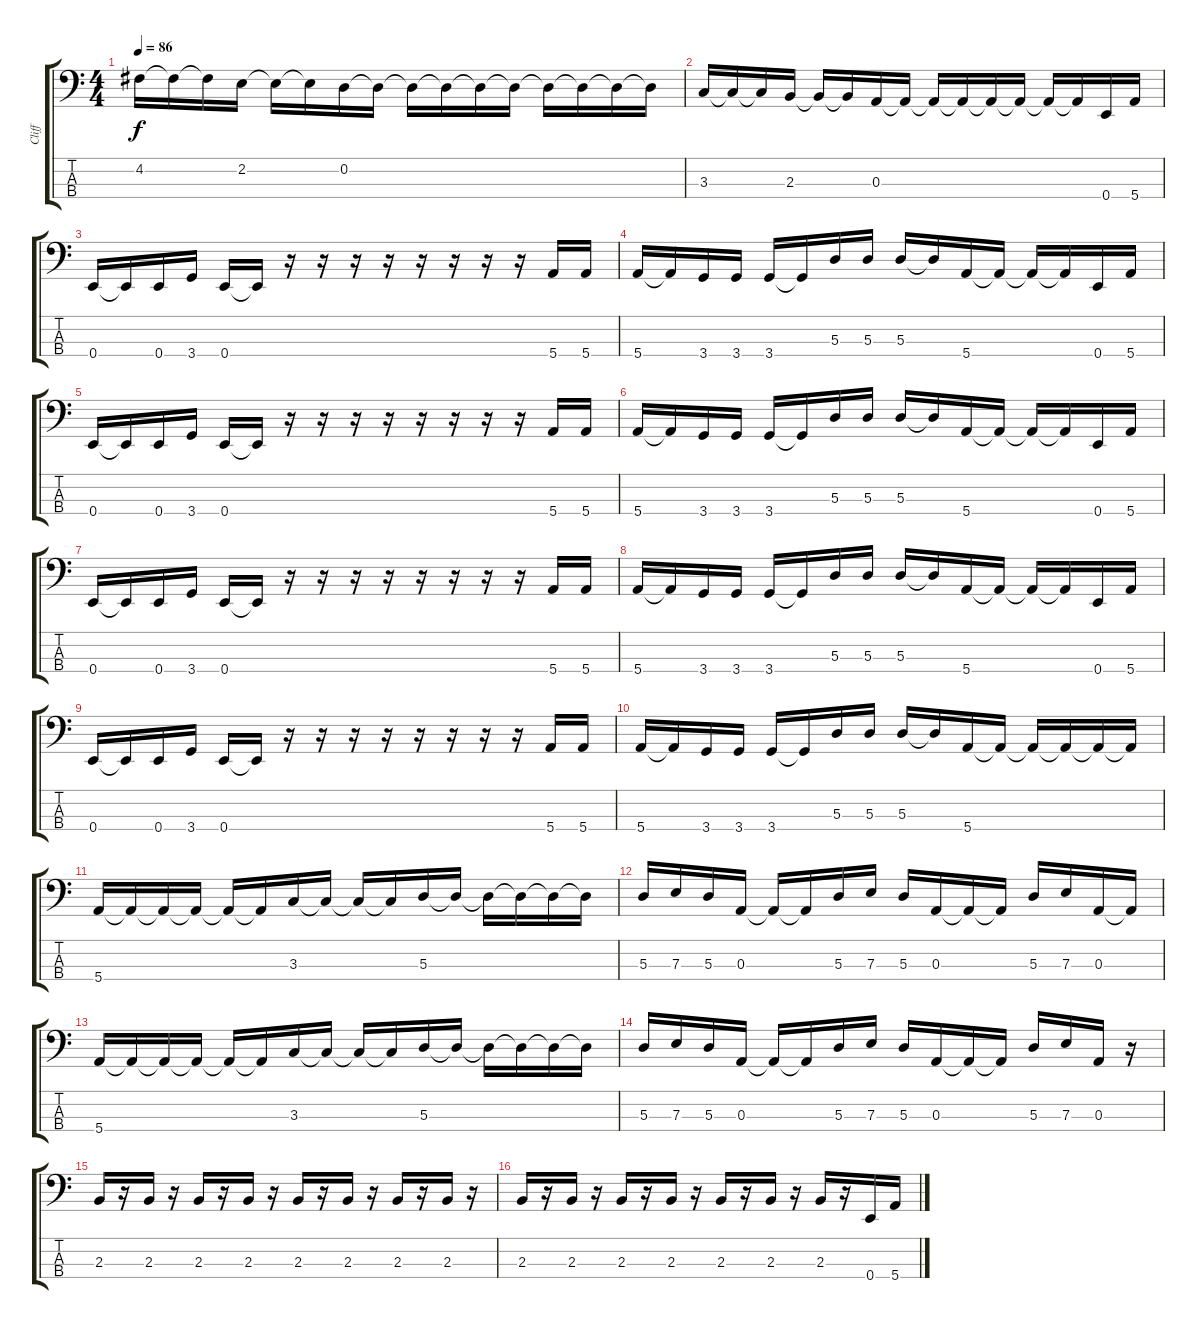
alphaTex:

\track ("Cliff" "Cliff") {instrument electricbassfinger}
\staff {score tabs}
\tuning (G2 D2 A1 E1) {hide}
\ts (4 4)
\tempo 86
\clef f4
\ks c
4.2.16{dy f} 4.2{t}.16 4.2{t}.16 2.2.16 2.2{t}.16 2.2{t}.16 0.2.16 0.2{t}.16 0.2{t}.16 0.2{t}.16 0.2{t}.16 0.2{t}.16 0.2{t}.16 0.2{t}.16 0.2{t}.16 0.2{t}.16 |
3.3.16 3.3{t}.16 3.3{t}.16 2.3.16 2.3{t}.16 2.3{t}.16 0.3.16 0.3{t}.16 0.3{t}.16 0.3{t}.16 0.3{t}.16 0.3{t}.16 0.3{t}.16 0.3{t}.16 0.4.16 5.4.16 |
0.4.16 0.4{t}.16 0.4.16 3.4.16 0.4.16 0.4{t}.16 r.16 r.16 r.16 r.16 r.16 r.16 r.16 r.16 5.4.16 5.4.16 |
5.4.16 5.4{t}.16 3.4.16 3.4.16 3.4.16 3.4{t}.16 5.3.16 5.3.16 5.3.16 5.3{t}.16 5.4.16 5.4{t}.16 5.4{t}.16 5.4{t}.16 0.4.16 5.4.16 |
0.4.16 0.4{t}.16 0.4.16 3.4.16 0.4.16 0.4{t}.16 r.16 r.16 r.16 r.16 r.16 r.16 r.16 r.16 5.4.16 5.4.16 |
5.4.16 5.4{t}.16 3.4.16 3.4.16 3.4.16 3.4{t}.16 5.3.16 5.3.16 5.3.16 5.3{t}.16 5.4.16 5.4{t}.16 5.4{t}.16 5.4{t}.16 0.4.16 5.4.16 |
0.4.16 0.4{t}.16 0.4.16 3.4.16 0.4.16 0.4{t}.16 r.16 r.16 r.16 r.16 r.16 r.16 r.16 r.16 5.4.16 5.4.16 |
5.4.16 5.4{t}.16 3.4.16 3.4.16 3.4.16 3.4{t}.16 5.3.16 5.3.16 5.3.16 5.3{t}.16 5.4.16 5.4{t}.16 5.4{t}.16 5.4{t}.16 0.4.16 5.4.16 |
0.4.16 0.4{t}.16 0.4.16 3.4.16 0.4.16 0.4{t}.16 r.16 r.16 r.16 r.16 r.16 r.16 r.16 r.16 5.4.16 5.4.16 |
5.4.16 5.4{t}.16 3.4.16 3.4.16 3.4.16 3.4{t}.16 5.3.16 5.3.16 5.3.16 5.3{t}.16 5.4.16 5.4{t}.16 5.4{t}.16 5.4{t}.16 5.4{t}.16 5.4{t}.16 |
5.4.16 5.4{t}.16 5.4{t}.16 5.4{t}.16 5.4{t}.16 5.4{t}.16 3.3.16 3.3{t}.16 3.3{t}.16 3.3{t}.16 5.3.16 5.3{t}.16 5.3{t}.16 5.3{t}.16 5.3{t}.16 5.3{t}.16 |
5.3.16 7.3.16 5.3.16 0.3.16 0.3{t}.16 0.3{t}.16 5.3.16 7.3.16 5.3.16 0.3.16 0.3{t}.16 0.3{t}.16 5.3.16 7.3.16 0.3.16 0.3{t}.16 |
5.4.16 5.4{t}.16 5.4{t}.16 5.4{t}.16 5.4{t}.16 5.4{t}.16 3.3.16 3.3{t}.16 3.3{t}.16 3.3{t}.16 5.3.16 5.3{t}.16 5.3{t}.16 5.3{t}.16 5.3{t}.16 5.3{t}.16 |
5.3.16 7.3.16 5.3.16 0.3.16 0.3{t}.16 0.3{t}.16 5.3.16 7.3.16 5.3.16 0.3.16 0.3{t}.16 0.3{t}.16 5.3.16 7.3.16 0.3.16 r.16 |
2.3.16 r.16 2.3.16 r.16 2.3.16 r.16 2.3.16 r.16 2.3.16 r.16 2.3.16 r.16 2.3.16 r.16 2.3.16 r.16 |
2.3.16 r.16 2.3.16 r.16 2.3.16 r.16 2.3.16 r.16 2.3.16 r.16 2.3.16 r.16 2.3.16 r.16 0.4.16 5.4.16
